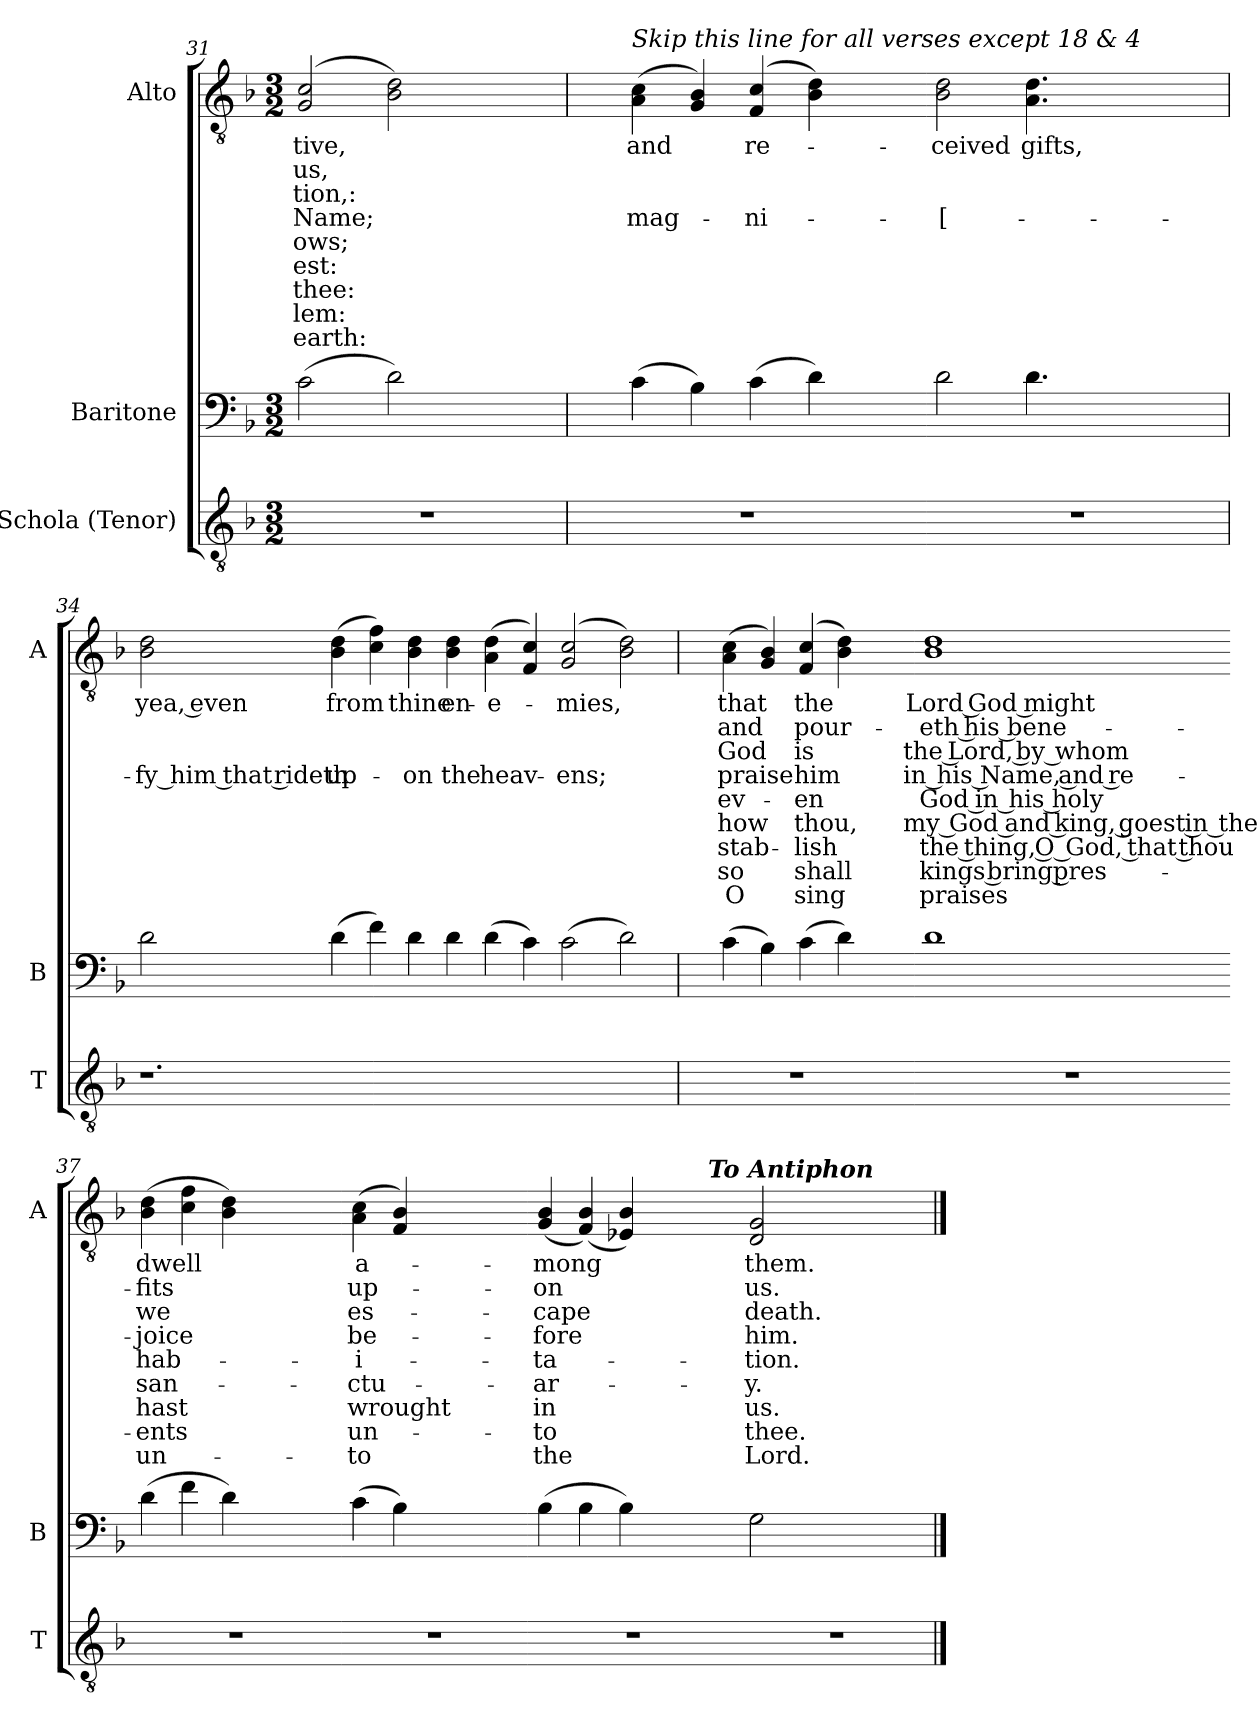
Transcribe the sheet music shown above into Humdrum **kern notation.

**kern	**kern	**kern	**text	**text	**text	**text	**text	**text	**text	**text	**text
*part3	*part2	*part1	*part1	*part1	*part1	*part1	*part1	*part1	*part1	*part1	*part1
*staff3	*staff2	*staff1	*staff1	*staff1	*staff1	*staff1	*staff1	*staff1	*staff1	*staff1	*staff1
*I"Schola (Tenor)	*I"Baritone	*I"Alto	*	*	*	*	*	*	*	*	*
*I'T	*I'B	*I'A	*	*	*	*	*	*	*	*	*
*clefGv2	*clefF4	*clefGv2	*	*	*	*	*	*	*	*	*
*k[b-]	*k[b-]	*k[b-]	*	*	*	*	*	*	*	*	*
*d:	*d:	*d:	*	*	*	*	*	*	*	*	*
*M3/2	*M3/2	*M3/2	*	*	*	*	*	*	*	*	*
=31	=31	=31	=31	=31	=31	=31	=31	=31	=31	=31	=31
!	!	!	!LO:LY:b	!LO:LY:b	!LO:LY:b	!LO:LY:b	!LO:LY:b	!LO:LY:b	!LO:LY:b	!LO:LY:b	!LO:LY:b
1.r	(>2c	(>2G 2c	-tive,	us,	-tion,:	Name;	-ows;	-est:	thee:	-lem:	earth:
.	2d)	2B- 2d)	.	.	.	.	.	.	.	.	.
.	2ryy	2ryy	.	.	.	.	.	.	.	.	.
!!LO:LB:g=z
=32	=32	=32	=32	=32	=32	=32	=32	=32	=32	=32	=32
!	!	!	!LO:LY:b	!	!	!LO:LY:b	!	!	!	!	!
1.r	4ryy	4ryy	18	.	.	4	.	.	.	.	.
!	!	!LO:TX:a:i:t=Skip this line for all verses except 18 & 4	!	!	!	!	!	!	!	!	!
!	!	!	!LO:LY:b	!	!	!LO:LY:b	!	!	!	!	!
.	(>4c	(>4A 4c	and	.	.	mag-	.	.	.	.	.
.	4B-)	4G 4B-)	.	.	.	.	.	.	.	.	.
!	!	!	!LO:LY:b	!	!	!LO:LY:b	!	!	!	!	!
.	(>4c	(>4F 4c	re-	.	.	-ni-	.	.	.	.	.
.	4d)	4B- 4d)	.	.	.	.	.	.	.	.	.
.	4ryy	4ryy	.	.	.	.	.	.	.	.	.
=33-	=33-	=33-	=33-	=33-	=33-	=33-	=33-	=33-	=33-	=33-	=33-
!	!	!	!LO:LY:b	!	!	!LO:LY:b	!	!	!	!	!
1.r	2d	2B- 2d	-ceived	.	.	-[-	.	.	.	.	.
!	!	!	!LO:LY:b	!	!	!	!	!	!	!	!
.	4.d	4.A 4.d	gifts,	.	.	.	.	.	.	.	.
!	!	!	!	!	!	!LO:LY:b	!	!	!	!	!
.	8ryy	8ryy	.	.	.	-]-	.	.	.	.	.
.	2ryy	2ryy	.	.	.	.	.	.	.	.	.
=34`	=34`	=34`	=34`	=34`	=34`	=34`	=34`	=34`	=34`	=34`	=34`
!	!	!	!LO:LY:b	!	!	!LO:LY:b	!	!	!	!	!
1.r	2d	2B- 2d	yea, even	.	.	-fy him that rideth	.	.	.	.	.
!	!	!	!LO:LY:b	!	!	!LO:LY:b	!	!	!	!	!
.	(>4d	(>4B- 4d	from	.	.	up-	.	.	.	.	.
.	4f)	4c 4f)	.	.	.	.	.	.	.	.	.
!	!	!	!LO:LY:b	!	!	!LO:LY:b	!	!	!	!	!
.	4d	4B- 4d	thine	.	.	-on	.	.	.	.	.
!	!LO:N:head=solid	!LO:N:n=1:head=solid	!	!	!	!	!	!	!	!	!
!	!	!LO:N:n=2:head=solid	!LO:LY:b	!	!	!LO:LY:b	!	!	!	!	!
.	4d	4B-! 4d!	en-	.	.	the	.	.	.	.	.
!	!	!	!LO:LY:b	!	!	!LO:LY:b	!	!	!	!	!
1.ryy	(>4d	(>4A 4d	-e-	.	.	heav-	.	.	.	.	.
.	4c)	4F 4c)	.	.	.	.	.	.	.	.	.
!	!	!	!LO:LY:b	!	!	!LO:LY:b	!	!	!	!	!
.	(>2c	(>2G 2c	-mies,	.	.	-ens;	.	.	.	.	.
.	2d)	2B- 2d)	.	.	.	.	.	.	.	.	.
!!LO:LB:g=z
=35	=35	=35	=35	=35	=35	=35	=35	=35	=35	=35	=35
!	!	!	!LO:LY:b	!LO:LY:b	!LO:LY:b	!LO:LY:b	!LO:LY:b	!LO:LY:b	!LO:LY:b	!LO:LY:b	!LO:LY:b
1.r	4ryy	4ryy	18	19	20	4	5	24	28	29	32
!	!	!	!LO:LY:b	!LO:LY:b	!LO:LY:b	!LO:LY:b	!LO:LY:b	!LO:LY:b	!LO:LY:b	!LO:LY:b	!LO:LY:b
.	(>4c	(>4A 4c	that	and	God	praise	ev-	how	stab-	so	O
.	4B-)	4G 4B-)	.	.	.	.	.	.	.	.	.
!	!	!	!LO:LY:b	!LO:LY:b	!LO:LY:b	!LO:LY:b	!LO:LY:b	!LO:LY:b	!LO:LY:b	!LO:LY:b	!LO:LY:b
.	(>4c	(>4F 4c	the	pour-	is	him	-en	thou,	-lish	shall	sing
.	4d)	4B- 4d)	.	.	.	.	.	.	.	.	.
.	4ryy	4ryy	.	.	.	.	.	.	.	.	.
=36-	=36-	=36-	=36-	=36-	=36-	=36-	=36-	=36-	=36-	=36-	=36-
!	!	!	!LO:LY:b	!LO:LY:b	!LO:LY:b	!LO:LY:b	!LO:LY:b	!LO:LY:b	!LO:LY:b	!LO:LY:b	!LO:LY:b
1.r	1d	1B- 1d	Lord God might	-eth his bene-	the Lord, by whom	in his Name, and re-	God in his holy	my God and king, goest in the	the thing, O God, that thou	kings bring pres-	praises
.	2ryy	2ryy	.	.	.	.	.	.	.	.	.
=37-	=37-	=37-	=37-	=37-	=37-	=37-	=37-	=37-	=37-	=37-	=37-
!	!	!	!LO:LY:b	!LO:LY:b	!LO:LY:b	!LO:LY:b	!LO:LY:b	!LO:LY:b	!LO:LY:b	!LO:LY:b	!LO:LY:b
1.r	(>4d	(>4B- 4d	dwell	-fits	we	-joice	hab-	san-	hast	-ents	un-
.	4f	4c 4f	.	.	.	.	.	.	.	.	.
.	4d)	4B- 4d)	.	.	.	.	.	.	.	.	.
.	2.ryy	2.ryy	.	.	.	.	.	.	.	.	.
=38-	=38-	=38-	=38-	=38-	=38-	=38-	=38-	=38-	=38-	=38-	=38-
!	!	!	!LO:LY:b	!LO:LY:b	!LO:LY:b	!LO:LY:b	!LO:LY:b	!LO:LY:b	!LO:LY:b	!LO:LY:b	!LO:LY:b
1.r	(>4c	(>4A 4c	a-	up-	es-	be-	-i-	-ctu-	wrought	un-	-to
.	4B-)	4F 4B-)	.	.	.	.	.	.	.	.	.
.	1ryy	1ryy	.	.	.	.	.	.	.	.	.
=39-	=39-	=39-	=39-	=39-	=39-	=39-	=39-	=39-	=39-	=39-	=39-
!	!	!	!LO:LY:b	!LO:LY:b	!LO:LY:b	!LO:LY:b	!LO:LY:b	!LO:LY:b	!LO:LY:b	!LO:LY:b	!LO:LY:b
1.r	(>4B-	(>4G 4B-	-mong	-on	-cape	-fore	-ta-	-ar-	in	-to	the
.	4B-	(>4F 4B-)	.	.	.	.	.	.	.	.	.
.	4B-)	4E-X 4B-)	.	.	.	.	.	.	.	.	.
.	2.ryy	2.ryy	.	.	.	.	.	.	.	.	.
=40-	=40-	=40-	=40-	=40-	=40-	=40-	=40-	=40-	=40-	=40-	=40-
!	!	!	!LO:LY:b	!LO:LY:b	!LO:LY:b	!LO:LY:b	!LO:LY:b	!LO:LY:b	!LO:LY:b	!LO:LY:b	!LO:LY:b
1.r	2G	2D 2G	them.	us.	death.	him.	-tion.	-y.	us.	thee.	Lord.
!	!	!	!LO:LY:b	!LO:LY:b	!LO:LY:b	!LO:LY:b	!LO:LY:b	!LO:LY:b	!LO:LY:b	!LO:LY:b	!LO:LY:b
.	1ryy	2ryy	Ant.	(20)	Ant.	(5)	Ant.	Ant.	(29)	Ant.	(32)
!	!	!LO:TX:a:Bi:rj:t=To Antiphon	!	!	!	!	!	!	!	!	!
.	.	2ryy	.	.	.	.	.	.	.	.	.
==	==	==	==	==	==	==	==	==	==	==	==
*-	*-	*-	*-	*-	*-	*-	*-	*-	*-	*-	*-
